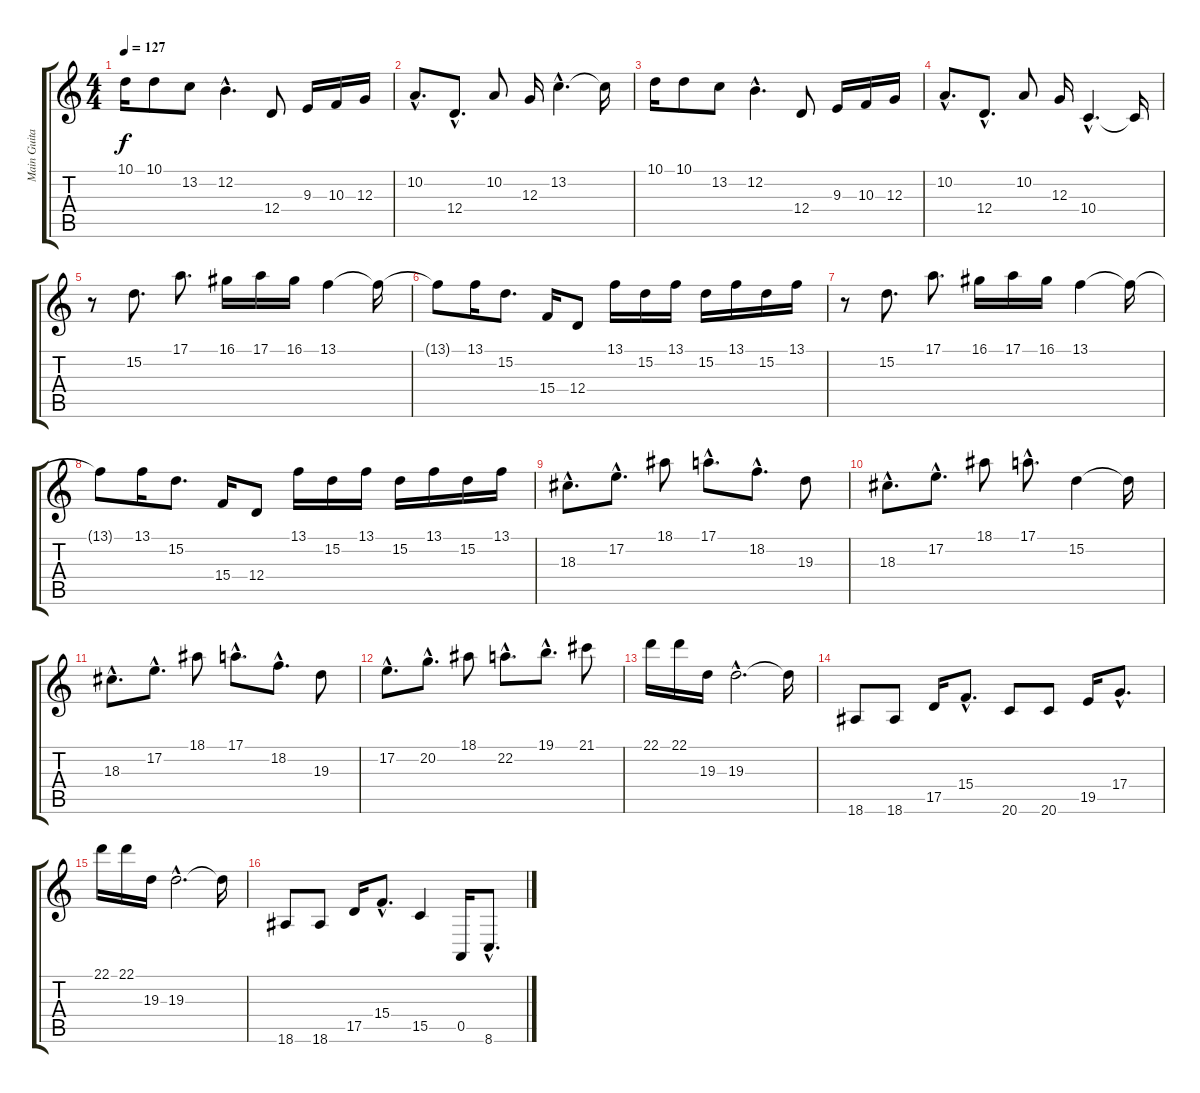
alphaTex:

\track ("Main Guitar" "Main Guita") {instrument lead5charang}
\staff {score tabs}
\tuning (E4 B3 G3 D3 A2 E2) {hide}
\ts (4 4)
\section ("" "")
\tempo 127
\clef g2
\ks c
10.1.16{dy f instrument lead5charang} 10.1.8 13.2.8 12.2{hac}.4{d} 12.4.8{instrument lead1square} 9.3.16 10.3.16 12.3.16 |
10.2{hac}.8{d} 12.4{hac}.8{d} 10.2.8 12.3.16 13.2{hac}.4{d} 13.2{t}.16 |
10.1.16{instrument lead5charang} 10.1.8 13.2.8 12.2{hac}.4{d} 12.4.8{instrument lead1square} 9.3.16 10.3.16 12.3.16 |
10.2{hac}.8{d} 12.4{hac}.8{d} 10.2.8 12.3.16 10.4{hac}.4{d} 10.4{t}.16 |
r.8 15.2.8{d instrument electricguitarclean} 17.1.8{d} 16.1.16 17.1.16 16.1.16 13.1.4 13.1{t}.16 |
13.1{t}.8 13.1.16 15.2.8{d} 15.4.16 12.4.8 13.1.16 15.2.16 13.1.16 15.2.16 13.1.16 15.2.16 13.1.16 |
r.8 15.2.8{d} 17.1.8{d} 16.1.16 17.1.16 16.1.16 13.1.4 13.1{t}.16 |
13.1{t}.8 13.1.16 15.2.8{d} 15.4.16 12.4.8 13.1.16 15.2.16 13.1.16 15.2.16 13.1.16 15.2.16 13.1.16 |
18.3{hac}.8{d instrument lead1square} 17.2{hac}.8{d} 18.1.8 17.1{hac}.8{d} 18.2{hac}.8{d} 19.3.8 |
18.3{hac}.8{d} 17.2{hac}.8{d} 18.1.8 17.1{hac}.8{d} 15.2.4 15.2{t}.16 |
18.3{hac}.8{d} 17.2{hac}.8{d} 18.1.8 17.1{hac}.8{d} 18.2{hac}.8{d} 19.3.8 |
17.2{hac}.8{d} 20.2{hac}.8{d} 18.1.8 22.2{hac}.8{d} 19.1{hac}.8{d} 21.1.8 |
22.1.16 22.1.16 19.3.16 19.3{hac}.2{d} 19.3{t}.16 |
18.6.8 18.6.8 17.5.16 15.4{hac}.8{d} 20.6.8 20.6.8 19.5.16 17.4{hac}.8{d} |
22.1.16 22.1.16 19.3.16 19.3{hac}.2{d} 19.3{t}.16 |
18.6.8 18.6.8 17.5.16 15.4{hac}.8{d} 15.5.4 0.5.16 8.6{hac}.8{d}
